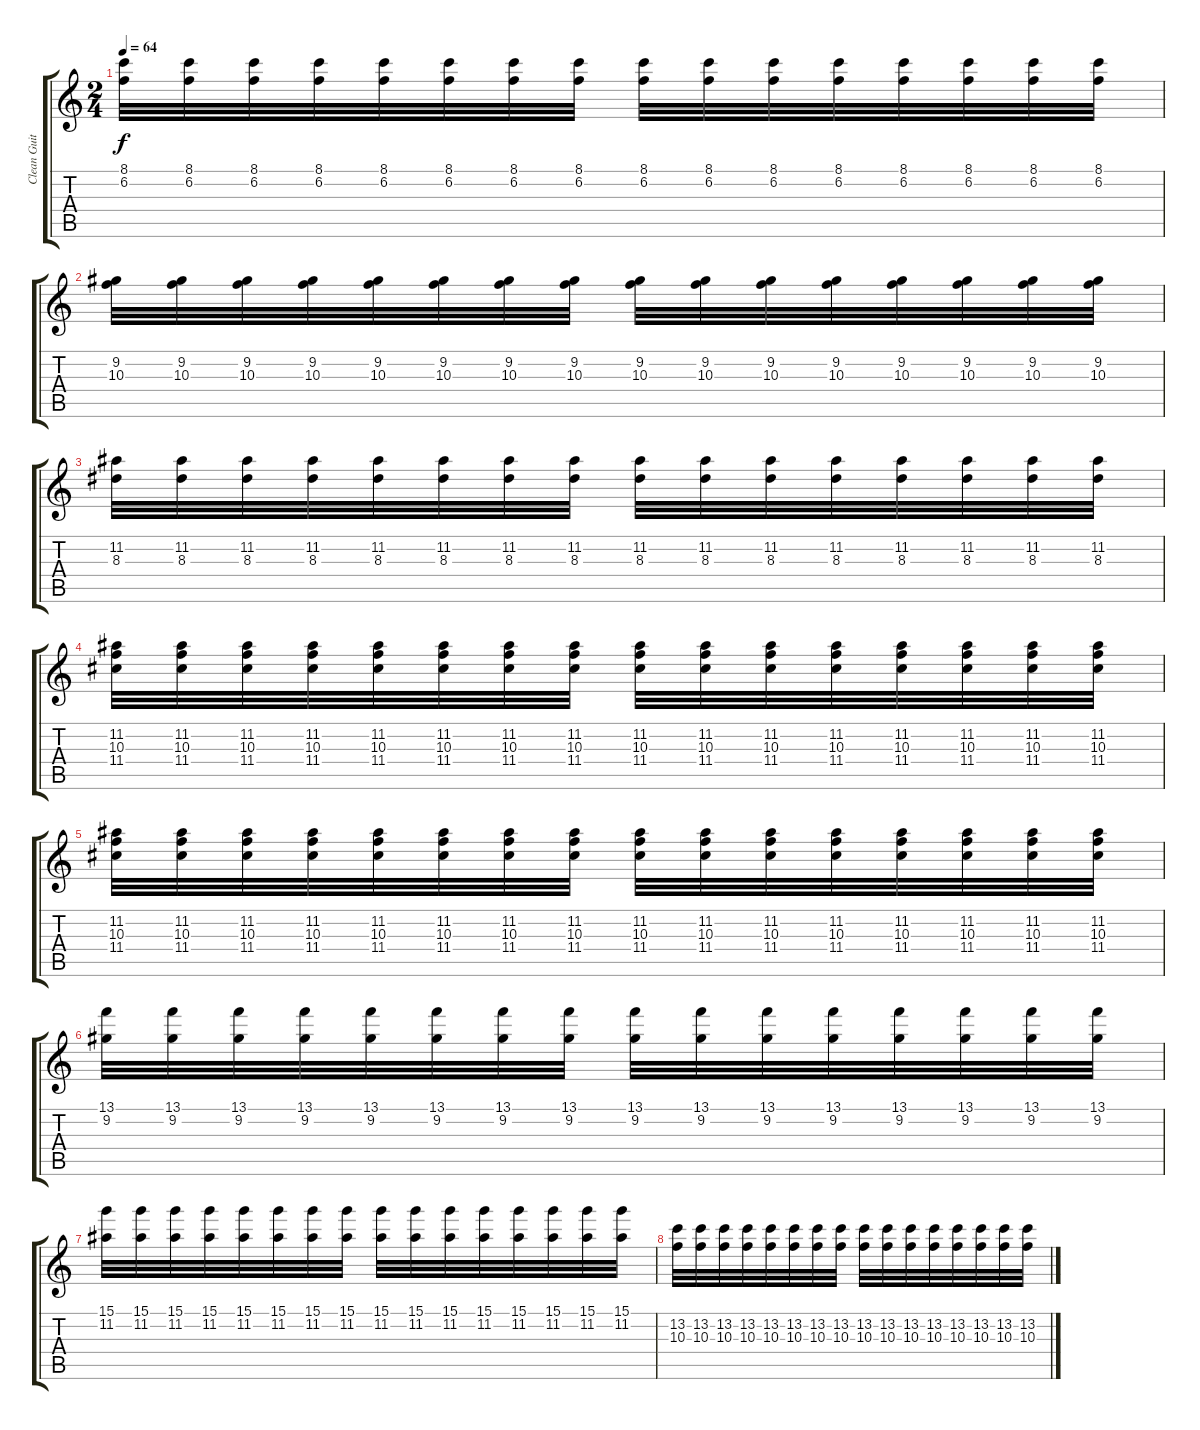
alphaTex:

\track ("Clean Guitar" "Clean Guit") {instrument electricguitarjazz}
\staff {score tabs}
\tuning (E4 B3 G3 D3 A2 E2) {hide}
\ts (2 4)
\tempo 64
\clef g2
\ks c
(8.1 6.2).32{dy f} (8.1 6.2).32 (8.1 6.2).32 (8.1 6.2).32 (8.1 6.2).32 (8.1 6.2).32 (8.1 6.2).32 (8.1 6.2).32 (8.1 6.2).32 (8.1 6.2).32 (8.1 6.2).32 (8.1 6.2).32 (8.1 6.2).32 (8.1 6.2).32 (8.1 6.2).32 (8.1 6.2).32 |
(9.2 10.3).32 (9.2 10.3).32 (9.2 10.3).32 (9.2 10.3).32 (9.2 10.3).32 (9.2 10.3).32 (9.2 10.3).32 (9.2 10.3).32 (9.2 10.3).32 (9.2 10.3).32 (9.2 10.3).32 (9.2 10.3).32 (9.2 10.3).32 (9.2 10.3).32 (9.2 10.3).32 (9.2 10.3).32 |
(11.2 8.3).32 (11.2 8.3).32 (11.2 8.3).32 (11.2 8.3).32 (11.2 8.3).32 (11.2 8.3).32 (11.2 8.3).32 (11.2 8.3).32 (11.2 8.3).32 (11.2 8.3).32 (11.2 8.3).32 (11.2 8.3).32 (11.2 8.3).32 (11.2 8.3).32 (11.2 8.3).32 (11.2 8.3).32 |
(11.2 10.3 11.4).32 (11.2 10.3 11.4).32 (11.2 10.3 11.4).32 (11.2 10.3 11.4).32 (11.2 10.3 11.4).32 (11.2 10.3 11.4).32 (11.2 10.3 11.4).32 (11.2 10.3 11.4).32 (11.2 10.3 11.4).32 (11.2 10.3 11.4).32 (11.2 10.3 11.4).32 (11.2 10.3 11.4).32 (11.2 10.3 11.4).32 (11.2 10.3 11.4).32 (11.2 10.3 11.4).32 (11.2 10.3 11.4).32 |
(11.2 10.3 11.4).32 (11.2 10.3 11.4).32 (11.2 10.3 11.4).32 (11.2 10.3 11.4).32 (11.2 10.3 11.4).32 (11.2 10.3 11.4).32 (11.2 10.3 11.4).32 (11.2 10.3 11.4).32 (11.2 10.3 11.4).32 (11.2 10.3 11.4).32 (11.2 10.3 11.4).32 (11.2 10.3 11.4).32 (11.2 10.3 11.4).32 (11.2 10.3 11.4).32 (11.2 10.3 11.4).32 (11.2 10.3 11.4).32 |
(13.1 9.2).32 (13.1 9.2).32 (13.1 9.2).32 (13.1 9.2).32 (13.1 9.2).32 (13.1 9.2).32 (13.1 9.2).32 (13.1 9.2).32 (13.1 9.2).32 (13.1 9.2).32 (13.1 9.2).32 (13.1 9.2).32 (13.1 9.2).32 (13.1 9.2).32 (13.1 9.2).32 (13.1 9.2).32 |
(15.1 11.2).32 (15.1 11.2).32 (15.1 11.2).32 (15.1 11.2).32 (15.1 11.2).32 (15.1 11.2).32 (15.1 11.2).32 (15.1 11.2).32 (15.1 11.2).32 (15.1 11.2).32 (15.1 11.2).32 (15.1 11.2).32 (15.1 11.2).32 (15.1 11.2).32 (15.1 11.2).32 (15.1 11.2).32 |
(13.2 10.3).32 (13.2 10.3).32 (13.2 10.3).32 (13.2 10.3).32 (13.2 10.3).32 (13.2 10.3).32 (13.2 10.3).32 (13.2 10.3).32 (13.2 10.3).32 (13.2 10.3).32 (13.2 10.3).32 (13.2 10.3).32 (13.2 10.3).32 (13.2 10.3).32 (13.2 10.3).32 (13.2 10.3).32
